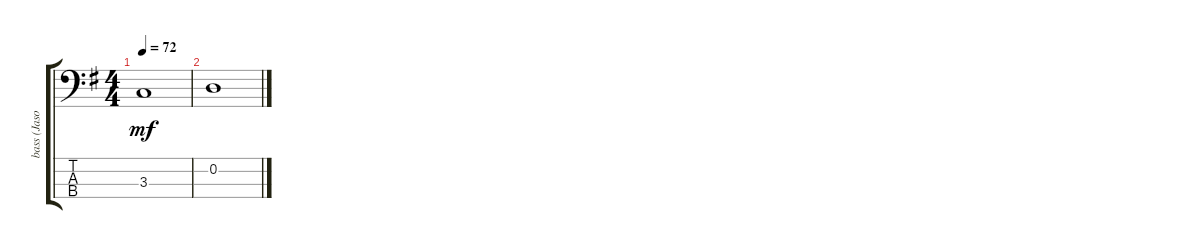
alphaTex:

\track ("bass (Jason)" "bass (Jaso") {instrument electricbassfinger}
\staff {score tabs}
\tuning (G2 D2 A1 E1) {hide}
\ts (4 4)
\tempo 72
\clef f4
\ks g
3.3.1{dy mf} |
0.2.1
